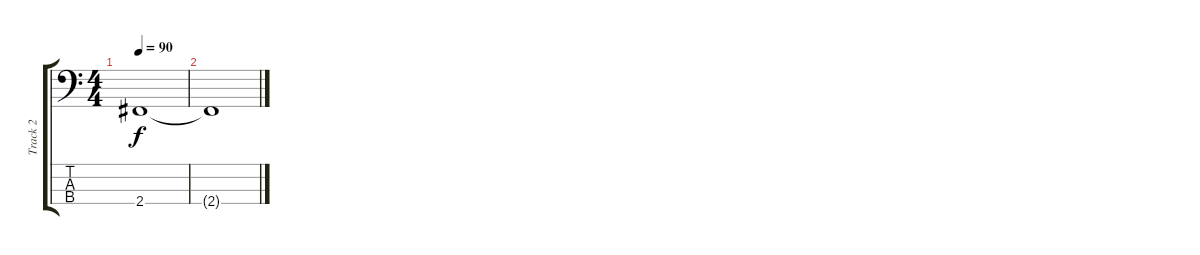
\track ("Track 2" "Track 2") {instrument electricbasspick}
\staff {score tabs}
\tuning (G2 D2 A1 E1) {hide}
\ts (4 4)
\tempo 90
\clef f4
\ks c
2.4.1{dy f} |
2.4{t}.1
